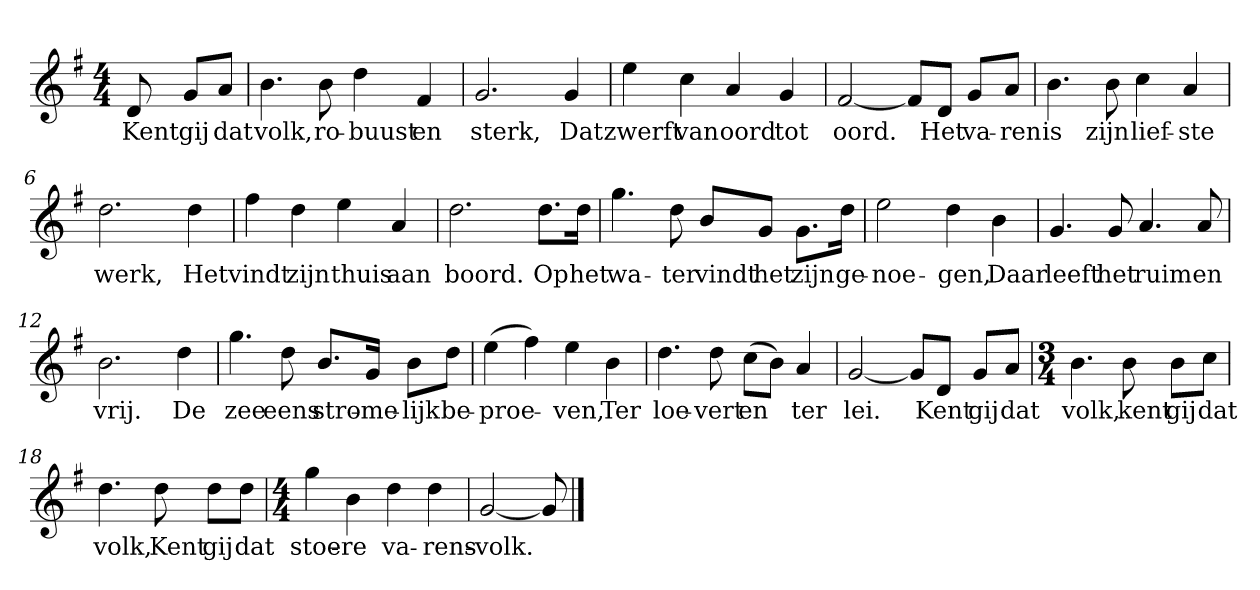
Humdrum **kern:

**kern	**text
*part1	*part1
*staff1	*staff1
*clefG2	*
*k[f#]	*
*G:	*
*M4/4	*
*MM120	*
=	=
8d	Kent
8g/L	gij
8a/J	dat
=1	=1
4.b	volk,
8b	ro-
4dd	-buust
4f#	en
=2	=2
2.g	sterk,
4g	Dat
=3	=3
4ee	zwerft
4cc	van
4a	oord
4g	tot
=4	=4
[2f#	oord.
8f#/L]	.
8d/J	Het
8g/L	va-
8a/J	-ren
=5	=5
4.b	is
8b	zijn
4cc	lief-
4a	-ste
=6	=6
2.dd	werk,
4dd	Het
=7	=7
4ff#	vindt
4dd	zijn
4ee	thuis
4a	aan
=8	=8
2.dd	boord.
8.dd\L	Op
16dd\Jk	het
=9	=9
4.gg	wa-
8dd	-ter
8b/L	vindt
8g/J	het
8.g\L	zijn
16dd\Jk	ge-
=10	=10
2ee	-noe-
4dd	-gen,
4b	Daar
=11	=11
4.g	leeft
8g	het
4.a	ruim
8a	en
=12	=12
2.b	vrij.
4dd	De
=13	=13
4.gg	zee
8dd	eens
8.b/L	stro-
16g/Jk	-me-
8b\L	-lijk
8dd\J	be-
=14	=14
(4ee	-proe-
4ff#)	.
4ee	-ven,
4b	Ter
=15	=15
4.dd	loe-
8dd	-vert
(8cc\L	en
8b\J)	.
4a	ter
=16	=16
[2g	lei.
8g/L]	.
8d/J	Kent
8g/L	gij
8a/J	dat
=17	=17
*M3/4	*
4.b	volk,
8b	kent
8b\L	gij
8cc\J	dat
=18	=18
4.dd	volk,
8dd	Kent
8dd\L	gij
8dd\J	dat
=19	=19
*M4/4	*
4gg	stoe-
4b	-re
4dd	va-
4dd	-rens-
=20	=20
[2g	-volk.
8g]	.
==	==
*-	*-
